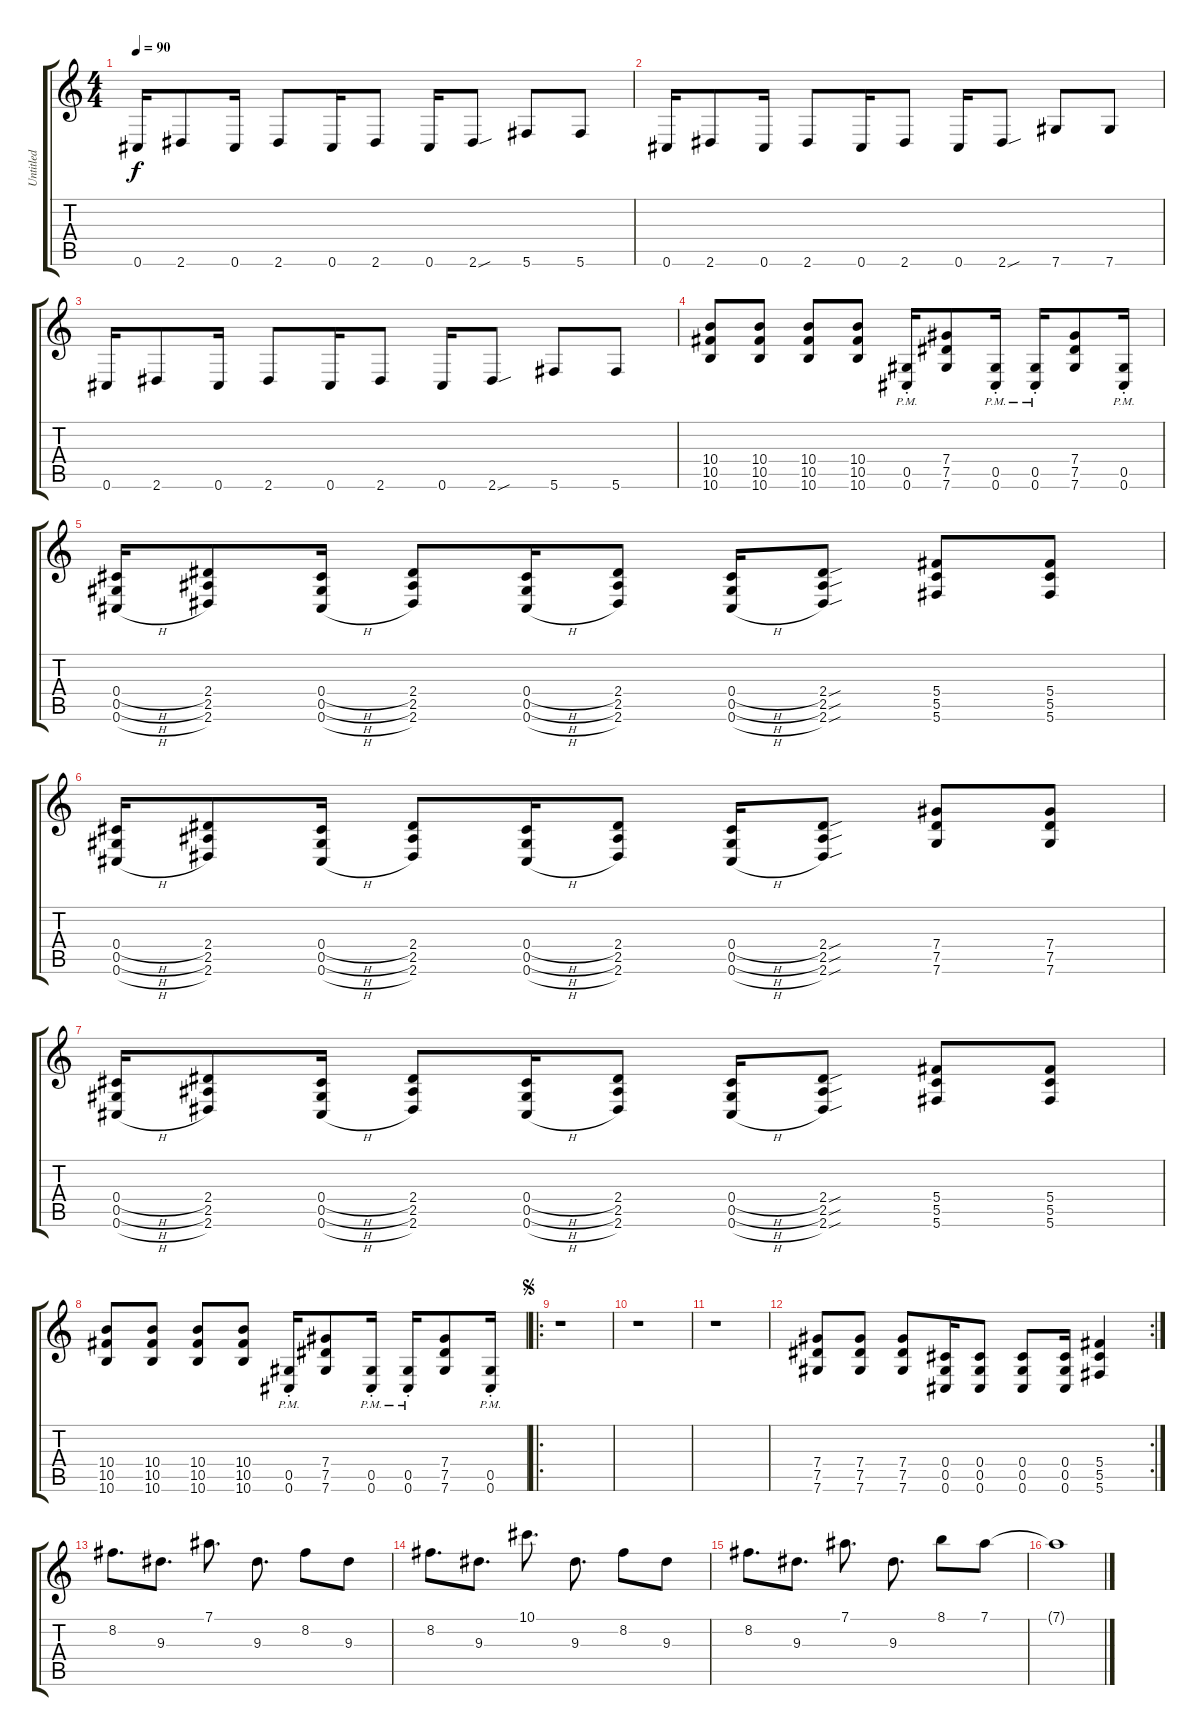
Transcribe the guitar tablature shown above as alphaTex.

\track ("Untitled" "Untitled") {instrument distortionguitar}
\staff {score tabs}
\tuning (Eb4 Bb3 Gb3 Db3 Ab2 Db2) {hide}
\ts (4 4)
\tempo 90
\clef g2
\ks c
0.6.16{dy f instrument distortionguitar} 2.6.8 0.6.16 2.6.8 0.6.16 2.6.8 0.6.16 2.6{sou}.8 5.6.8 5.6.8 |
0.6.16 2.6.8 0.6.16 2.6.8 0.6.16 2.6.8 0.6.16 2.6{sou}.8 7.6.8 7.6.8 |
0.6.16 2.6.8 0.6.16 2.6.8 0.6.16 2.6.8 0.6.16 2.6{sou}.8 5.6.8 5.6.8 |
(10.4 10.5 10.6).8 (10.4 10.5 10.6).8 (10.4 10.5 10.6).8 (10.4 10.5 10.6).8 (0.5{pm st} 0.6{pm st}).16 (7.4 7.5 7.6).8 (0.5{pm st} 0.6{pm st}).16 (0.5{pm st} 0.6{pm st}).16 (7.4 7.5 7.6).8 (0.5{pm st} 0.6{pm st}).16 |
(0.4{h} 0.5{h} 0.6{h}).16 (2.4 2.5 2.6).8 (0.4{h} 0.5{h} 0.6{h}).16 (2.4 2.5 2.6).8 (0.4{h} 0.5{h} 0.6{h}).16 (2.4 2.5 2.6).8 (0.4{h} 0.5{h} 0.6{h}).16 (2.4{sou} 2.5{sou} 2.6{sou}).8 (5.4 5.5 5.6).8 (5.4 5.5 5.6).8 |
(0.4{h} 0.5{h} 0.6{h}).16 (2.4 2.5 2.6).8 (0.4{h} 0.5{h} 0.6{h}).16 (2.4 2.5 2.6).8 (0.4{h} 0.5{h} 0.6{h}).16 (2.4 2.5 2.6).8 (0.4{h} 0.5{h} 0.6{h}).16 (2.4{sou} 2.5{sou} 2.6{sou}).8 (7.4 7.5 7.6).8 (7.4 7.5 7.6).8 |
(0.4{h} 0.5{h} 0.6{h}).16 (2.4 2.5 2.6).8 (0.4{h} 0.5{h} 0.6{h}).16 (2.4 2.5 2.6).8 (0.4{h} 0.5{h} 0.6{h}).16 (2.4 2.5 2.6).8 (0.4{h} 0.5{h} 0.6{h}).16 (2.4{sou} 2.5{sou} 2.6{sou}).8 (5.4 5.5 5.6).8 (5.4 5.5 5.6).8 |
(10.4 10.5 10.6).8 (10.4 10.5 10.6).8 (10.4 10.5 10.6).8 (10.4 10.5 10.6).8 (0.5{pm st} 0.6{pm st}).16 (7.4 7.5 7.6).8 (0.5{pm st} 0.6{pm st}).16 (0.5{pm st} 0.6{pm st}).16 (7.4 7.5 7.6).8 (0.5{pm st} 0.6{pm st}).16 |
\ro
\jump segno
r.1 |
r.1 |
r.1 |
\rc 2
(7.4 7.5 7.6).8 (7.4 7.5 7.6).8 (7.4 7.5 7.6).8 (0.4 0.5 0.6).16 (0.4 0.5 0.6).8 (0.4 0.5 0.6).8 (0.4 0.5 0.6).16 (5.4 5.5 5.6).4 |
8.2.8{d} 9.3.8{d} 7.1.8{d} 9.3.8{d} 8.2.8 9.3.8 |
8.2.8{d} 9.3.8{d} 10.1.8{d} 9.3.8{d} 8.2.8 9.3.8 |
8.2.8{d} 9.3.8{d} 7.1.8{d} 9.3.8{d} 8.1.8 7.1.8 |
7.1{t}.1
